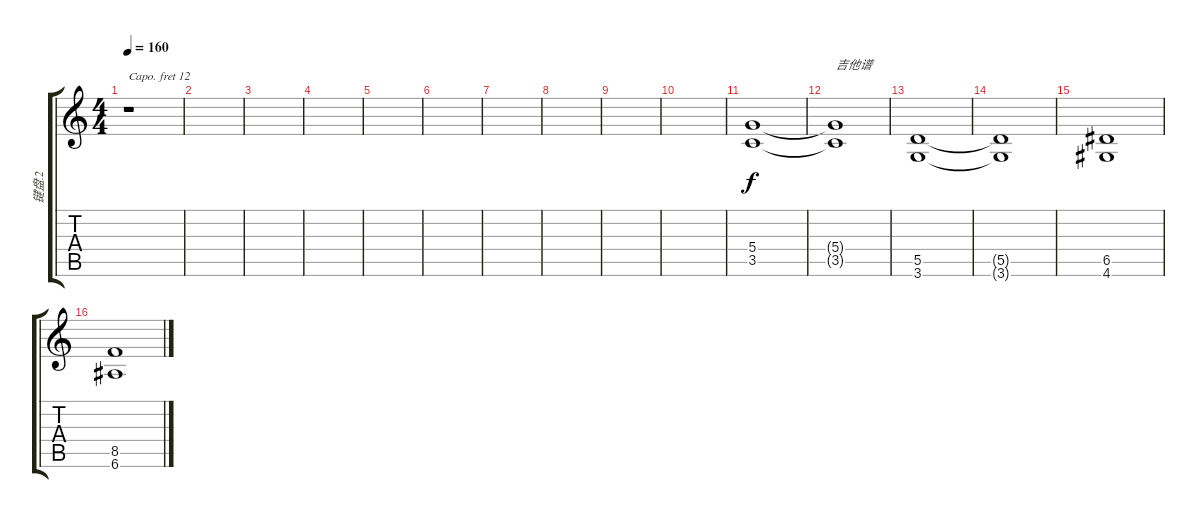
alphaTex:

\track ("键盘.2" "键盘.2") {instrument stringensemble1}
\staff {score tabs}
\capo 12
\tuning (E4 B3 G3 D3 A2 E2) {hide}
\ts (4 4)
\tempo 160
\clef g2
\ks c
r.1{dy f instrument stringensemble1} |
|
|
|
|
|
|
|
|
|
(5.4 3.5).1 |
(5.4{t} 3.5{t}).1{txt "吉他谱"} |
(5.5 3.6).1 |
(5.5{t} 3.6{t}).1 |
(6.5 4.6).1 |
(8.5 6.6).1
